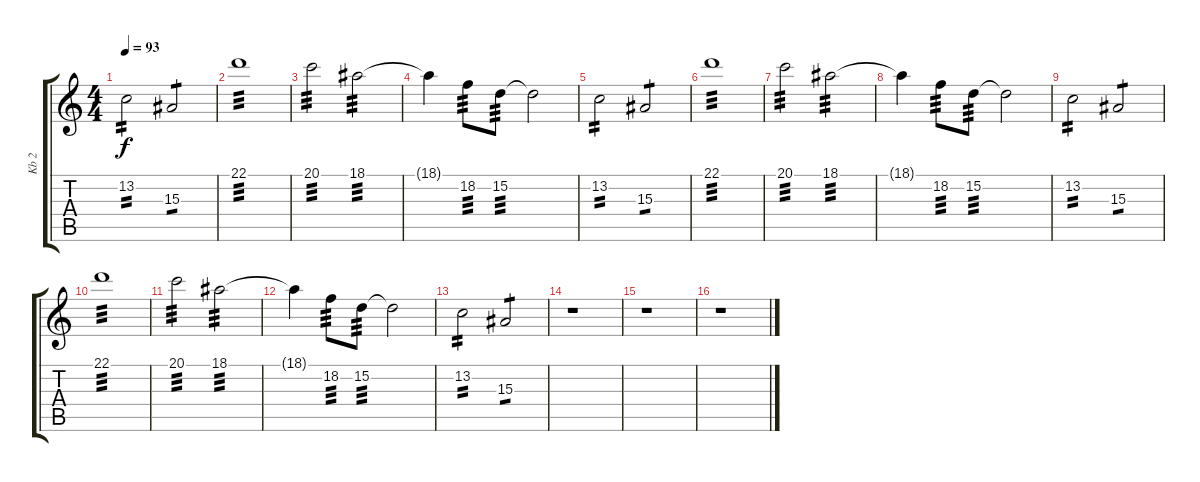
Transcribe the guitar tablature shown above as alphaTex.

\track ("Kb 2" "Kb 2") {instrument marimba}
\staff {score tabs}
\tuning (E4 B3 G3 D3 A2 E2) {hide}
\ts (4 4)
\tempo 93
\clef g2
\ks c
13.2.2{tp 2 dy f} 15.3.2{tp 1} |
22.1.1{tp 3} |
20.1.2{tp 3} 18.1.2{tp 3} |
18.1{t}.4 18.2.8{tp 3} 15.2.8{tp 3} 15.2{t}.2 |
13.2.2{tp 2} 15.3.2{tp 1} |
22.1.1{tp 3} |
20.1.2{tp 3} 18.1.2{tp 3} |
18.1{t}.4 18.2.8{tp 3} 15.2.8{tp 3} 15.2{t}.2 |
13.2.2{tp 2} 15.3.2{tp 1} |
22.1.1{tp 3} |
20.1.2{tp 3} 18.1.2{tp 3} |
18.1{t}.4 18.2.8{tp 3} 15.2.8{tp 3} 15.2{t}.2 |
13.2.2{tp 2} 15.3.2{tp 1} |
r.1 |
r.1 |
r.1
